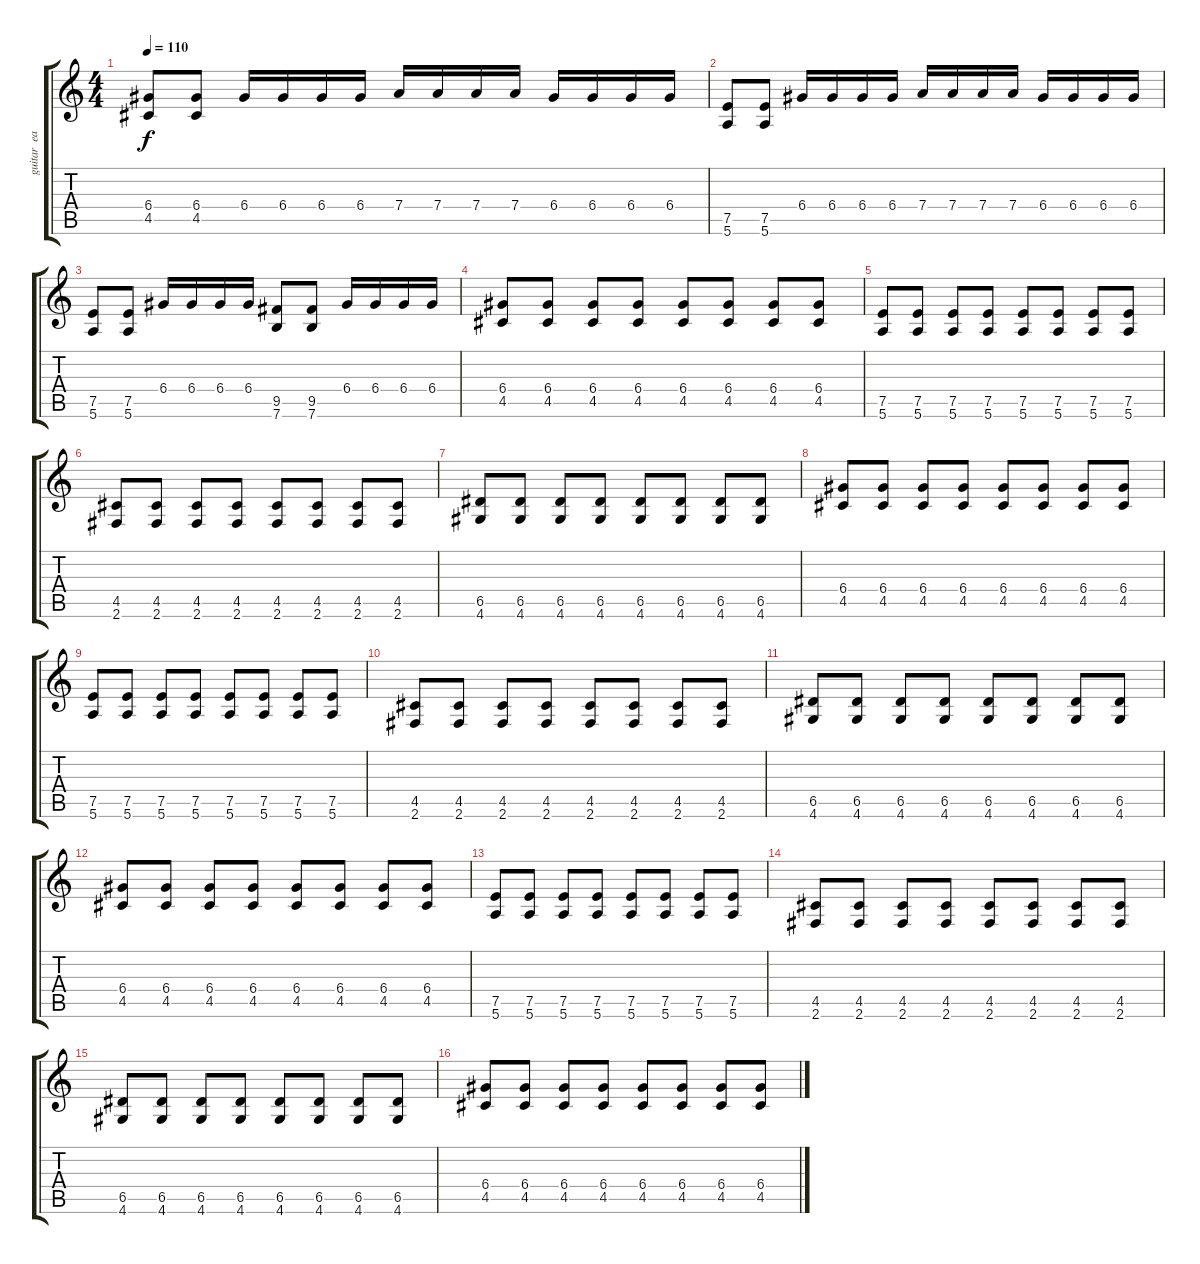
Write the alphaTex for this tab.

\track ("guitar  easy" "guitar  ea") {instrument distortionguitar}
\staff {score tabs}
\tuning (E4 B3 G3 D3 A2 E2) {hide}
\ts (4 4)
\tempo 110
\clef g2
\ks c
(6.4 4.5).8{dy f} (6.4 4.5).8 6.4.16 6.4.16 6.4.16 6.4.16 7.4.16 7.4.16 7.4.16 7.4.16 6.4.16 6.4.16 6.4.16 6.4.16 |
(7.5 5.6).8 (7.5 5.6).8 6.4.16 6.4.16 6.4.16 6.4.16 7.4.16 7.4.16 7.4.16 7.4.16 6.4.16 6.4.16 6.4.16 6.4.16 |
(7.5 5.6).8 (7.5 5.6).8 6.4.16 6.4.16 6.4.16 6.4.16 (9.5 7.6).8 (9.5 7.6).8 6.4.16 6.4.16 6.4.16 6.4.16 |
(6.4 4.5).8 (6.4 4.5).8 (6.4 4.5).8 (6.4 4.5).8 (6.4 4.5).8 (6.4 4.5).8 (6.4 4.5).8 (6.4 4.5).8 |
(7.5 5.6).8 (7.5 5.6).8 (7.5 5.6).8 (7.5 5.6).8 (7.5 5.6).8 (7.5 5.6).8 (7.5 5.6).8 (7.5 5.6).8 |
(4.5 2.6).8 (4.5 2.6).8 (4.5 2.6).8 (4.5 2.6).8 (4.5 2.6).8 (4.5 2.6).8 (4.5 2.6).8 (4.5 2.6).8 |
(6.5 4.6).8 (6.5 4.6).8 (6.5 4.6).8 (6.5 4.6).8 (6.5 4.6).8 (6.5 4.6).8 (6.5 4.6).8 (6.5 4.6).8 |
(6.4 4.5).8 (6.4 4.5).8 (6.4 4.5).8 (6.4 4.5).8 (6.4 4.5).8 (6.4 4.5).8 (6.4 4.5).8 (6.4 4.5).8 |
(7.5 5.6).8 (7.5 5.6).8 (7.5 5.6).8 (7.5 5.6).8 (7.5 5.6).8 (7.5 5.6).8 (7.5 5.6).8 (7.5 5.6).8 |
(4.5 2.6).8 (4.5 2.6).8 (4.5 2.6).8 (4.5 2.6).8 (4.5 2.6).8 (4.5 2.6).8 (4.5 2.6).8 (4.5 2.6).8 |
(6.5 4.6).8 (6.5 4.6).8 (6.5 4.6).8 (6.5 4.6).8 (6.5 4.6).8 (6.5 4.6).8 (6.5 4.6).8 (6.5 4.6).8 |
(6.4 4.5).8 (6.4 4.5).8 (6.4 4.5).8 (6.4 4.5).8 (6.4 4.5).8 (6.4 4.5).8 (6.4 4.5).8 (6.4 4.5).8 |
(7.5 5.6).8 (7.5 5.6).8 (7.5 5.6).8 (7.5 5.6).8 (7.5 5.6).8 (7.5 5.6).8 (7.5 5.6).8 (7.5 5.6).8 |
(4.5 2.6).8 (4.5 2.6).8 (4.5 2.6).8 (4.5 2.6).8 (4.5 2.6).8 (4.5 2.6).8 (4.5 2.6).8 (4.5 2.6).8 |
(6.5 4.6).8 (6.5 4.6).8 (6.5 4.6).8 (6.5 4.6).8 (6.5 4.6).8 (6.5 4.6).8 (6.5 4.6).8 (6.5 4.6).8 |
(6.4 4.5).8 (6.4 4.5).8 (6.4 4.5).8 (6.4 4.5).8 (6.4 4.5).8 (6.4 4.5).8 (6.4 4.5).8 (6.4 4.5).8
